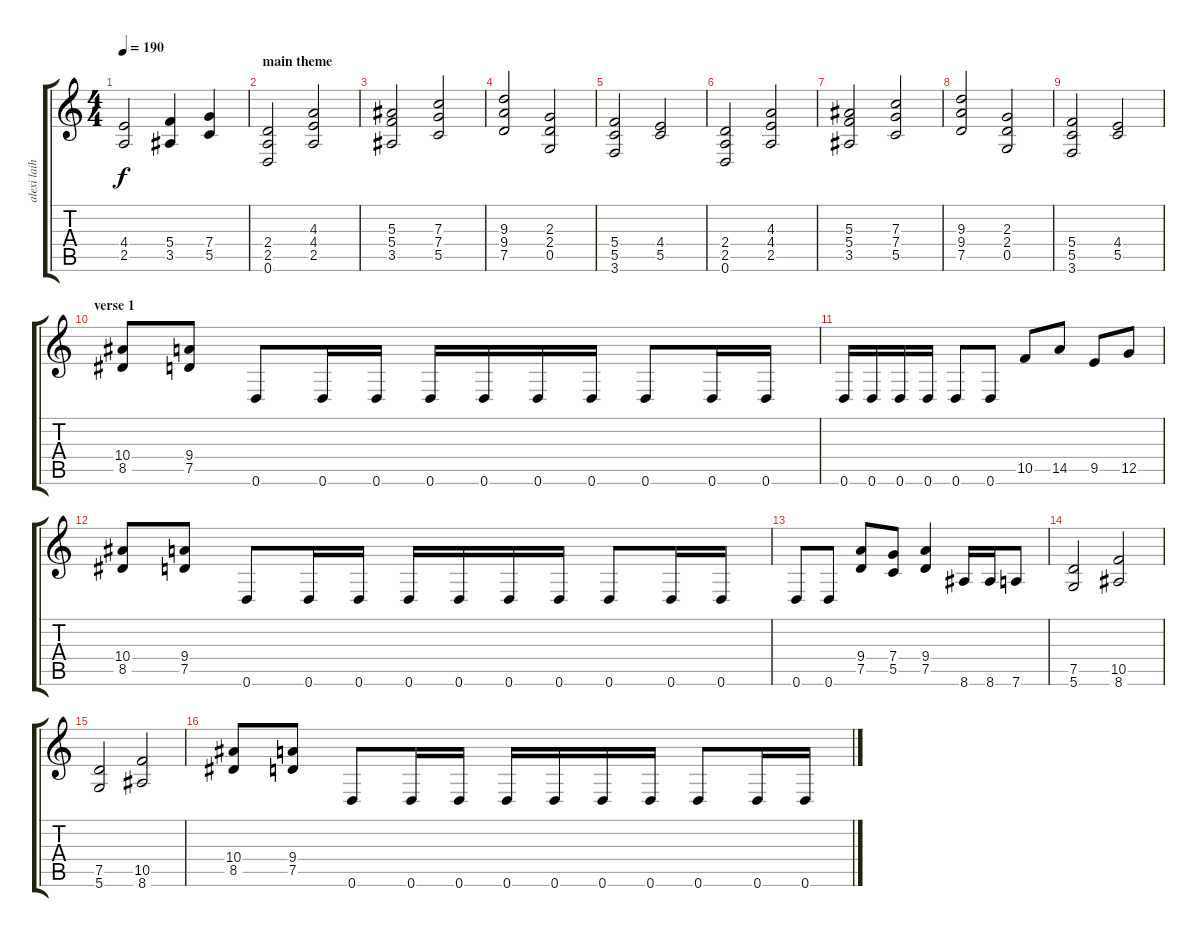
\track ("alexi laiho" "alexi laih") {instrument overdrivenguitar}
\staff {score tabs}
\tuning (D4 A3 F3 C3 G2 D2) {hide}
\ts (4 4)
\tempo 190
\clef g2
\ks c
(4.4 2.5).2{dy f} (5.4 3.5).4 (7.4 5.5).4 |
\section ("" "main theme")
(2.4 2.5 0.6).2 (4.3 4.4 2.5).2 |
(5.3 5.4 3.5).2 (7.3 7.4 5.5).2 |
(9.3 9.4 7.5).2 (2.3 2.4 0.5).2 |
(5.4 5.5 3.6).2 (4.4 5.5).2 |
(2.4 2.5 0.6).2 (4.3 4.4 2.5).2 |
(5.3 5.4 3.5).2 (7.3 7.4 5.5).2 |
(9.3 9.4 7.5).2 (2.3 2.4 0.5).2 |
(5.4 5.5 3.6).2 (4.4 5.5).2 |
\section ("" "verse 1")
(10.4 8.5).8 (9.4 7.5).8 0.6.8 0.6.16 0.6.16 0.6.16 0.6.16 0.6.16 0.6.16 0.6.8 0.6.16 0.6.16 |
0.6.16 0.6.16 0.6.16 0.6.16 0.6.8 0.6.8 10.5.8 14.5.8 9.5.8 12.5.8 |
(10.4 8.5).8 (9.4 7.5).8 0.6.8 0.6.16 0.6.16 0.6.16 0.6.16 0.6.16 0.6.16 0.6.8 0.6.16 0.6.16 |
0.6.8 0.6.8 (9.4 7.5).8 (7.4 5.5).8 (9.4 7.5).4 8.6.16 8.6.16 7.6.8 |
(7.5 5.6).2 (10.5 8.6).2 |
(7.5 5.6).2 (10.5 8.6).2 |
(10.4 8.5).8 (9.4 7.5).8 0.6.8 0.6.16 0.6.16 0.6.16 0.6.16 0.6.16 0.6.16 0.6.8 0.6.16 0.6.16
